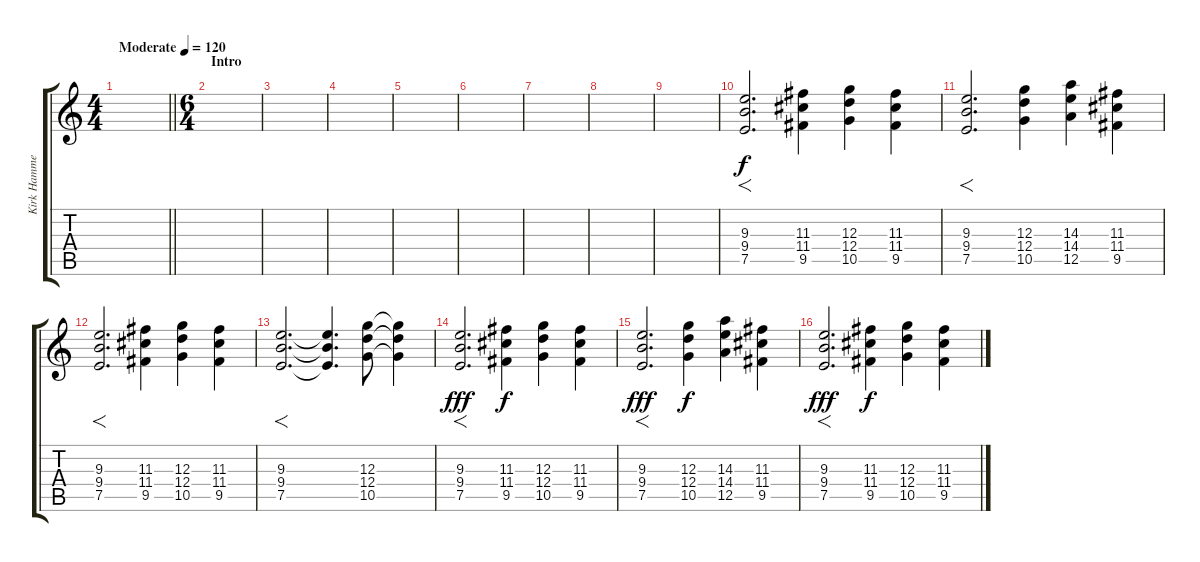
\track ("Kirk Hammett Lead" "Kirk Hamme") {instrument overdrivenguitar}
\staff {score tabs}
\tuning (E4 B3 G3 D3 A2 E2) {hide}
\ts (4 4)
\tempo (120 "Moderate")
\tempo 172
\tempo (120 "Moderate")
\clef g2
\barLineRight lightlight
\ks c
|
\ts (6 4)
\section ("" "Intro")
|
|
|
|
|
|
|
|
(9.3 9.4 7.5).2{f d} (11.3 11.4 9.5).4 (12.3 12.4 10.5).4 (11.3 11.4 9.5).4 |
(9.3 9.4 7.5).2{f d} (12.3 12.4 10.5).4 (14.3 14.4 12.5).4 (11.3 11.4 9.5).4 |
(9.3 9.4 7.5).2{f d} (11.3 11.4 9.5).4 (12.3 12.4 10.5).4 (11.3 11.4 9.5).4 |
(9.3 9.4 7.5).2{f d} (9.3{t} 9.4{t} 7.5{t}).4{d} (12.3 12.4 10.5).8 (12.3{t} 12.4{t} 10.5{t}).4 |
(9.3 9.4 7.5).2{f d dy fff} (11.3 11.4 9.5).4{dy f} (12.3 12.4 10.5).4 (11.3 11.4 9.5).4 |
(9.3 9.4 7.5).2{f d dy fff} (12.3 12.4 10.5).4{dy f} (14.3 14.4 12.5).4 (11.3 11.4 9.5).4 |
(9.3 9.4 7.5).2{f d dy fff} (11.3 11.4 9.5).4{dy f} (12.3 12.4 10.5).4 (11.3 11.4 9.5).4
